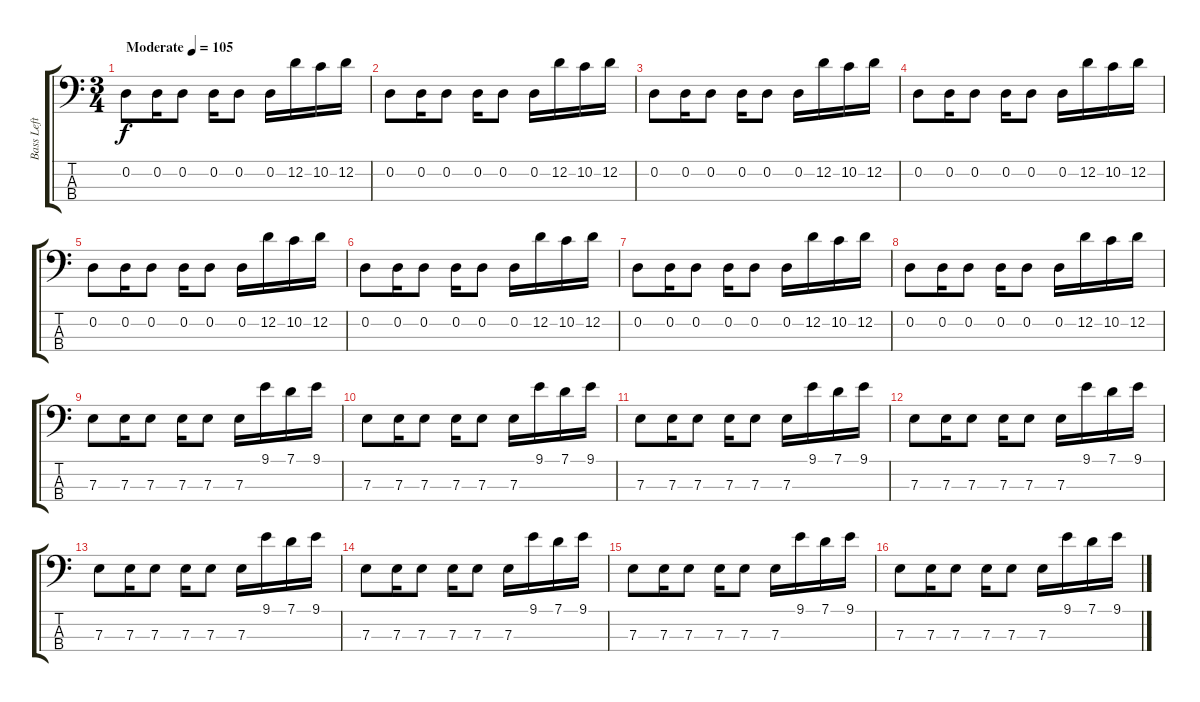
\track ("Bass Left Ch." "Bass Left ") {instrument fretlessbass}
\staff {score tabs}
\tuning (G2 D2 A1 E1) {hide}
\ts (3 4)
\tempo (105 "Moderate")
\clef f4
\ks c
0.2.8{dy f instrument fretlessbass} 0.2.16 0.2.8 0.2.16 0.2.8 0.2.16 12.2.16 10.2.16 12.2.16 |
0.2.8 0.2.16 0.2.8 0.2.16 0.2.8 0.2.16 12.2.16 10.2.16 12.2.16 |
0.2.8 0.2.16 0.2.8 0.2.16 0.2.8 0.2.16 12.2.16 10.2.16 12.2.16 |
0.2.8 0.2.16 0.2.8 0.2.16 0.2.8 0.2.16 12.2.16 10.2.16 12.2.16 |
0.2.8 0.2.16 0.2.8 0.2.16 0.2.8 0.2.16 12.2.16 10.2.16 12.2.16 |
0.2.8 0.2.16 0.2.8 0.2.16 0.2.8 0.2.16 12.2.16 10.2.16 12.2.16 |
0.2.8 0.2.16 0.2.8 0.2.16 0.2.8 0.2.16 12.2.16 10.2.16 12.2.16 |
0.2.8 0.2.16 0.2.8 0.2.16 0.2.8 0.2.16 12.2.16 10.2.16 12.2.16 |
7.3.8 7.3.16 7.3.8 7.3.16 7.3.8 7.3.16 9.1.16 7.1.16 9.1.16 |
7.3.8 7.3.16 7.3.8 7.3.16 7.3.8 7.3.16 9.1.16 7.1.16 9.1.16 |
7.3.8 7.3.16 7.3.8 7.3.16 7.3.8 7.3.16 9.1.16 7.1.16 9.1.16 |
7.3.8 7.3.16 7.3.8 7.3.16 7.3.8 7.3.16 9.1.16 7.1.16 9.1.16 |
7.3.8 7.3.16 7.3.8 7.3.16 7.3.8 7.3.16 9.1.16 7.1.16 9.1.16 |
7.3.8 7.3.16 7.3.8 7.3.16 7.3.8 7.3.16 9.1.16 7.1.16 9.1.16 |
7.3.8 7.3.16 7.3.8 7.3.16 7.3.8 7.3.16 9.1.16 7.1.16 9.1.16 |
7.3.8 7.3.16 7.3.8 7.3.16 7.3.8 7.3.16 9.1.16 7.1.16 9.1.16
